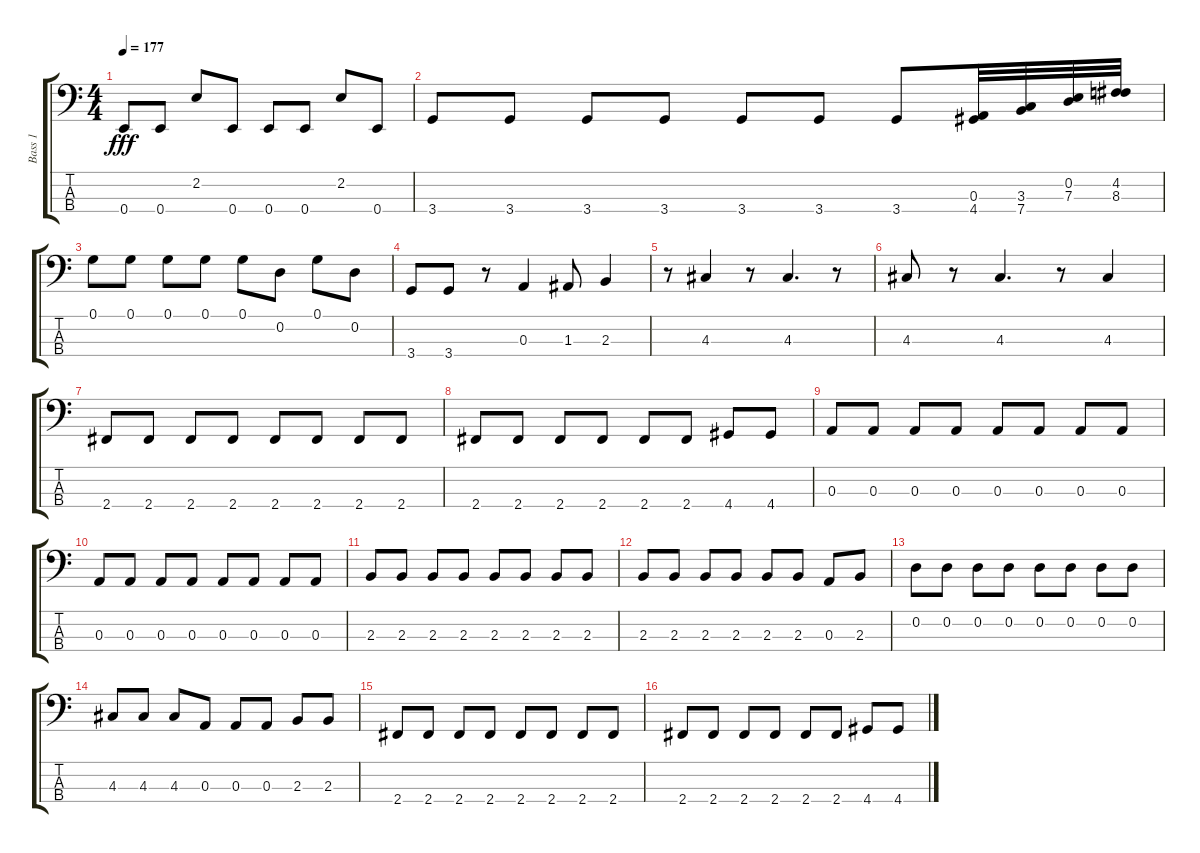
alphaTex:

\track ("Bass 1" "Bass 1") {instrument electricbassfinger}
\staff {score tabs}
\tuning (G2 D2 A1 E1) {hide}
\ts (4 4)
\tempo 177
\clef f4
\ks c
0.4.8{dy fff} 0.4.8 2.2.8 0.4.8 0.4.8 0.4.8 2.2.8 0.4.8 |
3.4.8 3.4.8 3.4.8 3.4.8 3.4.8 3.4.8 3.4.8 (0.3 4.4).32 (3.3 7.4).32 (0.2 7.3).32 (4.2 8.3).32 |
0.1.8 0.1.8 0.1.8 0.1.8 0.1.8 0.2.8 0.1.8 0.2.8 |
3.4.8 3.4.8 r.8 0.3.4 1.3.8 2.3.4 |
r.8 4.3.4 r.8 4.3.4{d} r.8 |
4.3.8 r.8 4.3.4{d} r.8 4.3.4 |
2.4.8 2.4.8 2.4.8 2.4.8 2.4.8 2.4.8 2.4.8 2.4.8 |
2.4.8 2.4.8 2.4.8 2.4.8 2.4.8 2.4.8 4.4.8 4.4.8 |
0.3.8 0.3.8 0.3.8 0.3.8 0.3.8 0.3.8 0.3.8 0.3.8 |
0.3.8 0.3.8 0.3.8 0.3.8 0.3.8 0.3.8 0.3.8 0.3.8 |
2.3.8 2.3.8 2.3.8 2.3.8 2.3.8 2.3.8 2.3.8 2.3.8 |
2.3.8 2.3.8 2.3.8 2.3.8 2.3.8 2.3.8 0.3.8 2.3.8 |
0.2.8 0.2.8 0.2.8 0.2.8 0.2.8 0.2.8 0.2.8 0.2.8 |
4.3.8 4.3.8 4.3.8 0.3.8 0.3.8 0.3.8 2.3.8 2.3.8 |
2.4.8 2.4.8 2.4.8 2.4.8 2.4.8 2.4.8 2.4.8 2.4.8 |
2.4.8 2.4.8 2.4.8 2.4.8 2.4.8 2.4.8 4.4.8 4.4.8
